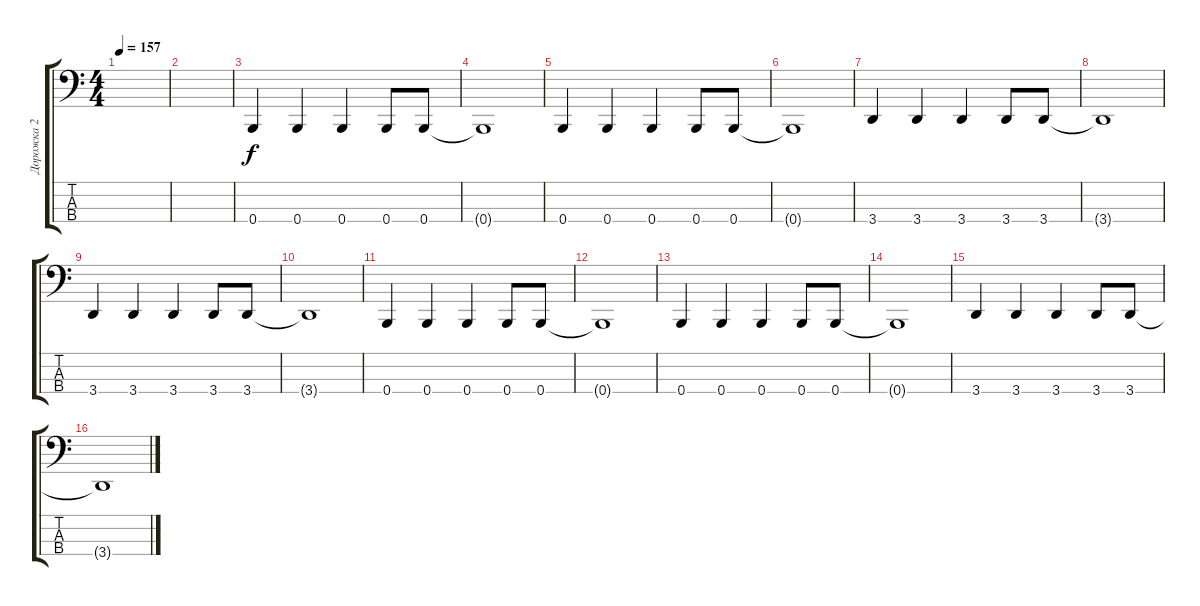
\track ("Дорожка 2" "Дорожка 2") {instrument synthbass1}
\staff {score tabs}
\tuning (E2 B1 Gb1 B0) {hide}
\ts (4 4)
\tempo 157
\clef f4
\ks c
|
|
0.4.4 0.4.4 0.4.4 0.4.8 0.4.8 |
0.4{t}.1 |
0.4.4 0.4.4 0.4.4 0.4.8 0.4.8 |
0.4{t}.1 |
3.4.4 3.4.4 3.4.4 3.4.8 3.4.8 |
3.4{t}.1 |
3.4.4 3.4.4 3.4.4 3.4.8 3.4.8 |
3.4{t}.1 |
0.4.4 0.4.4 0.4.4 0.4.8 0.4.8 |
0.4{t}.1 |
0.4.4 0.4.4 0.4.4 0.4.8 0.4.8 |
0.4{t}.1 |
3.4.4 3.4.4 3.4.4 3.4.8 3.4.8 |
3.4{t}.1
